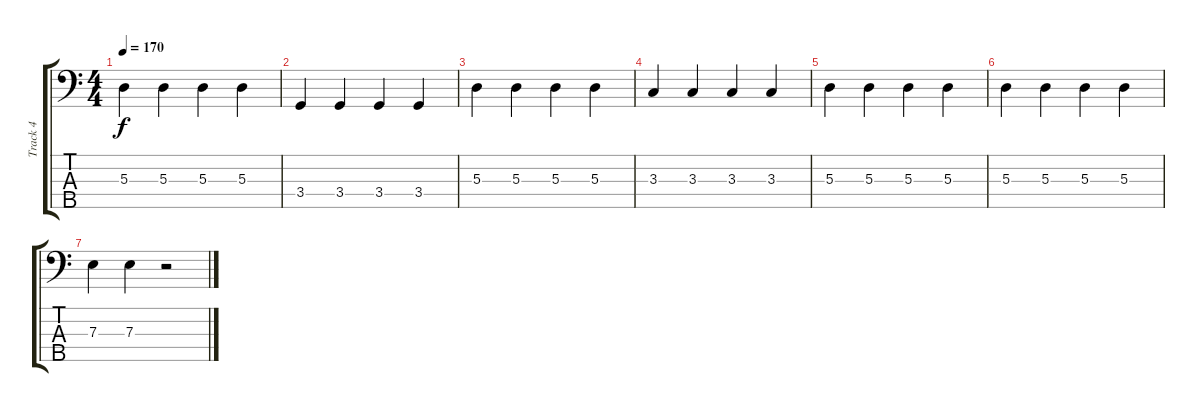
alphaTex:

\track ("Track 4" "Track 4") {instrument electricbasspick}
\staff {score tabs}
\tuning (G2 D2 A1 E1 B0) {hide}
\ts (4 4)
\tempo 170
\clef f4
\ks c
5.3.4{dy f} 5.3.4 5.3.4 5.3.4 |
3.4.4 3.4.4 3.4.4 3.4.4 |
5.3.4 5.3.4 5.3.4 5.3.4 |
3.3.4 3.3.4 3.3.4 3.3.4 |
5.3.4 5.3.4 5.3.4 5.3.4 |
5.3.4 5.3.4 5.3.4 5.3.4 |
7.3.4 7.3.4 r.2
